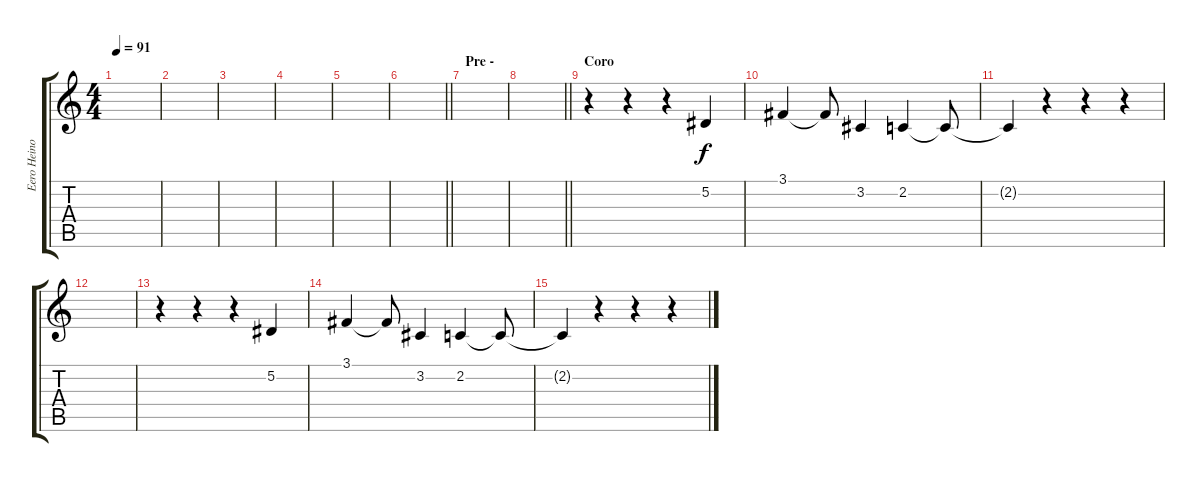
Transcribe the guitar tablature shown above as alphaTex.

\track ("Eero Heinonen " "Eero Heino") {instrument choiraahs}
\staff {score tabs}
\tuning (Eb4 Bb3 Gb3 Db3 Ab2 Eb2) {hide}
\ts (4 4)
\tempo 91
\clef g2
\ks c
|
|
|
|
|
\barLineRight lightlight
|
\section ("" "Pre -")
|
\barLineRight lightlight
|
\section ("" "Coro")
r.4 r.4 r.4 5.2.4 |
3.1.4 3.1{t}.8 3.2.4 2.2.4 2.2{t}.8 |
2.2{t}.4 r.4 r.4 r.4 |
|
r.4 r.4 r.4 5.2.4 |
3.1.4 3.1{t}.8 3.2.4 2.2.4 2.2{t}.8 |
2.2{t}.4 r.4 r.4 r.4
